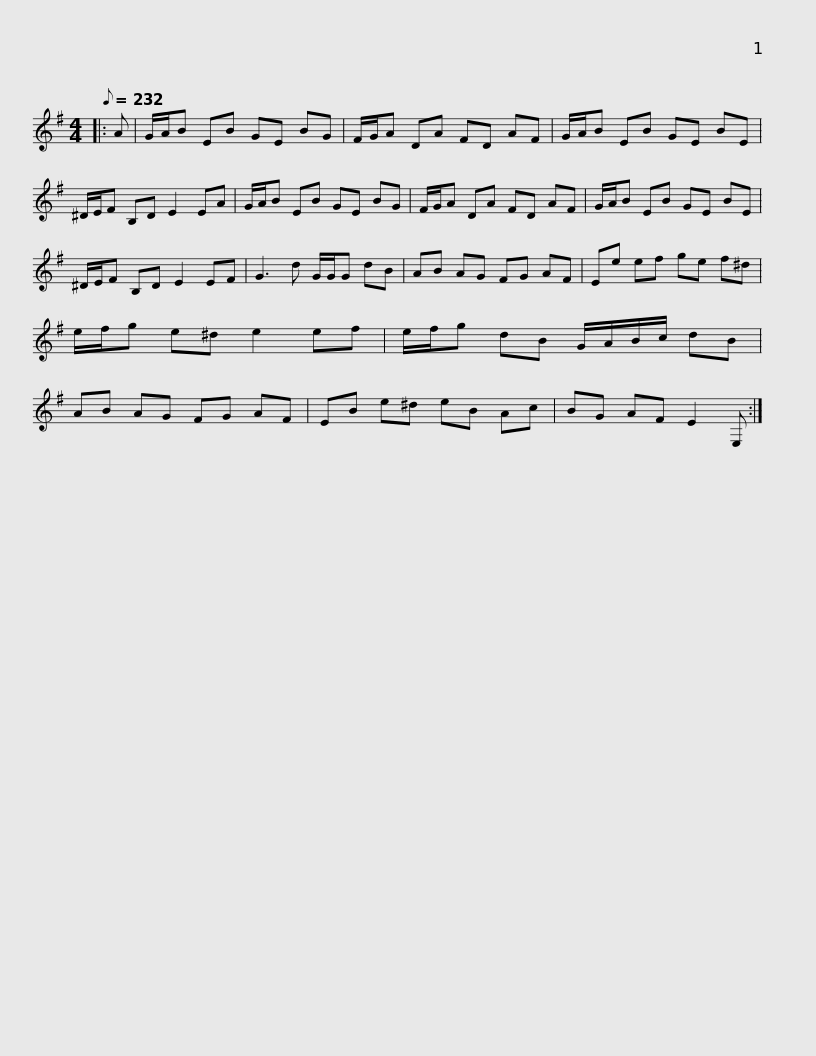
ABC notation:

X:1
L:1/8
Q:1/8=232
M:4/4
I:linebreak $
K:Emin
V:1 treble
V:1
|: A | G/A/B EB GE BG | F/G/A DA FD AF | G/A/B EB GE BE | ^D/E/F B,D E2 EA |$ %5
 G/A/B EB GE BG | F/G/A DA FD AF | G/A/B EB GE BE | ^D/E/F B,D E2 EF | G3 d G/G/G dB |$ %10
 AB AG FG AF | Ee ef ge f^d | e/f/g e^d e2 ef | e/f/g dB G/A/B/c/ dB | AB AG FG AF |$ %15
 EB e^d eB Ac | BG AF E2 E, :| %17
